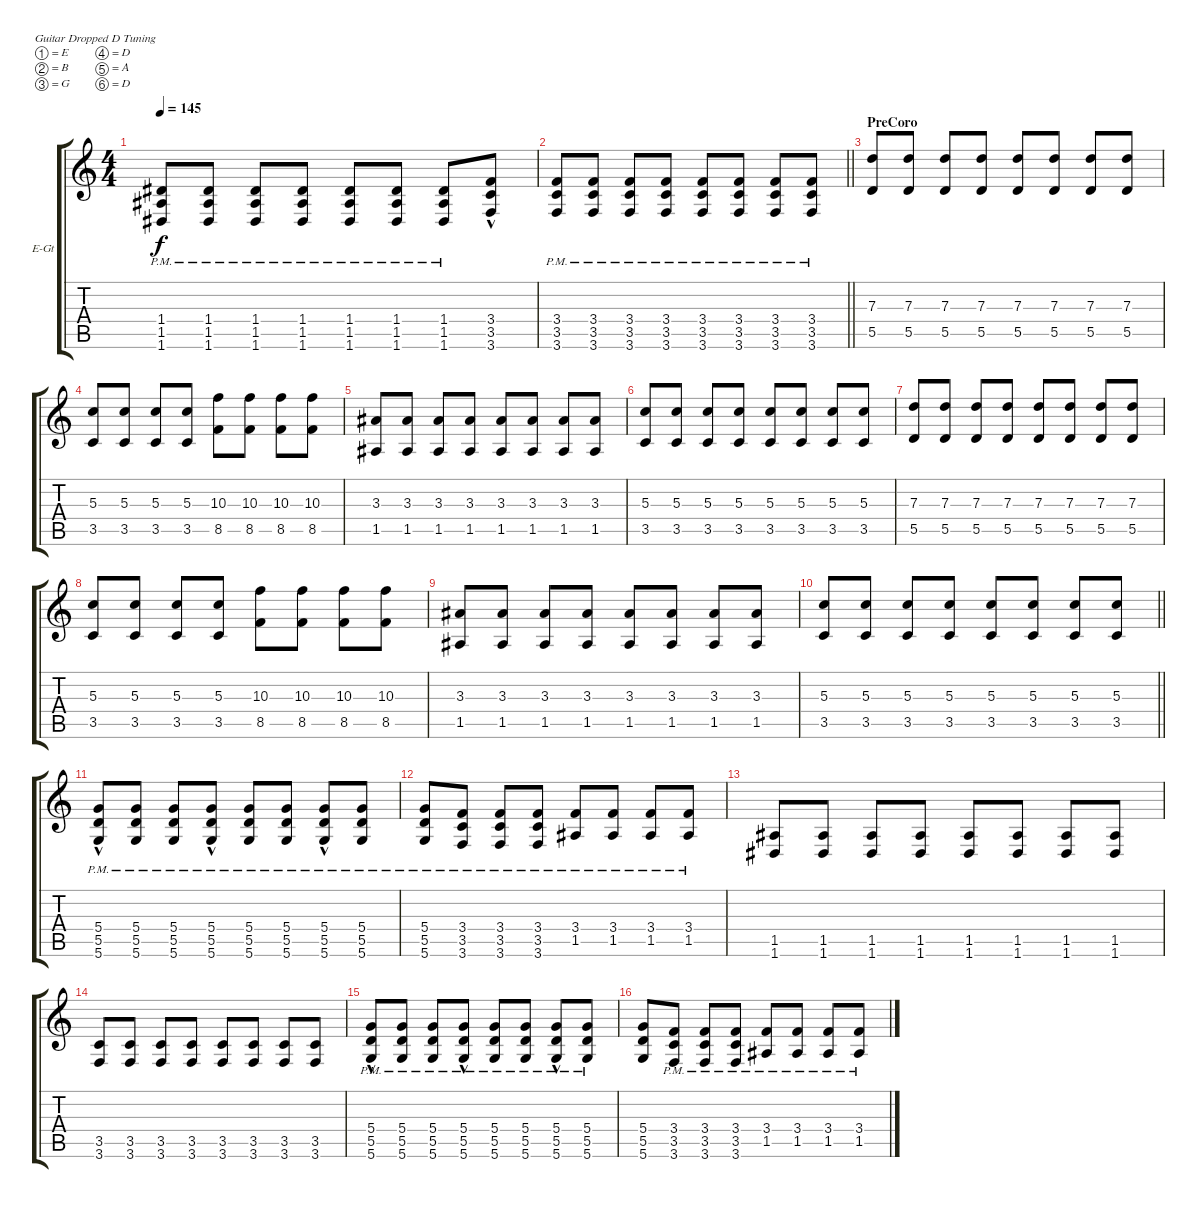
\bracketExtendMode groupsimilarinstruments
\firstSystemTrackNameOrientation horizontal
\otherSystemsTrackNameOrientation horizontal
\track ("Diego" "E-Gt") {instrument distortionguitar}
\staff {score tabs}
\tuning (E4 B3 G3 D3 A2 D2)
\ts (4 4)
\tempo 145
\clef g2
\ks c
(1.4{pm} 1.5{pm} 1.6{pm}).8{dy f} (1.4{pm} 1.5{pm} 1.6{pm}).8 (1.4{pm} 1.5{pm} 1.6{pm}).8 (1.4{pm} 1.5{pm} 1.6{pm}).8 (1.4{pm} 1.5{pm} 1.6{pm}).8 (1.4{pm} 1.5{pm} 1.6{pm}).8 (1.4{pm} 1.5{pm} 1.6{pm}).8 (3.4{hac} 3.5 3.6).8 |
\barLineRight lightlight
(3.4{pm} 3.5{pm} 3.6{pm}).8 (3.4{pm} 3.5{pm} 3.6{pm}).8 (3.4{pm} 3.5{pm} 3.6{pm}).8 (3.4{pm} 3.5{pm} 3.6{pm}).8 (3.4{pm} 3.5{pm} 3.6{pm}).8 (3.4{pm} 3.5{pm} 3.6{pm}).8 (3.4{pm} 3.5{pm} 3.6{pm}).8 (3.4{pm} 3.5{pm} 3.6{pm}).8 |
\section ("" "PreCoro")
(7.3 5.5).8 (7.3 5.5).8 (7.3 5.5).8 (7.3 5.5).8 (7.3 5.5).8 (7.3 5.5).8 (7.3 5.5).8 (7.3 5.5).8 |
(5.3 3.5).8 (5.3 3.5).8 (5.3 3.5).8 (5.3 3.5).8 (10.3 8.5).8 (10.3 8.5).8 (10.3 8.5).8 (10.3 8.5).8 |
(3.3 1.5).8 (3.3 1.5).8 (3.3 1.5).8 (3.3 1.5).8 (3.3 1.5).8 (3.3 1.5).8 (3.3 1.5).8 (3.3 1.5).8 |
(5.3 3.5).8 (5.3 3.5).8 (5.3 3.5).8 (5.3 3.5).8 (5.3 3.5).8 (5.3 3.5).8 (5.3 3.5).8 (5.3 3.5).8 |
(7.3 5.5).8 (7.3 5.5).8 (7.3 5.5).8 (7.3 5.5).8 (7.3 5.5).8 (7.3 5.5).8 (7.3 5.5).8 (7.3 5.5).8 |
(5.3 3.5).8 (5.3 3.5).8 (5.3 3.5).8 (5.3 3.5).8 (10.3 8.5).8 (10.3 8.5).8 (10.3 8.5).8 (10.3 8.5).8 |
(3.3 1.5).8 (3.3 1.5).8 (3.3 1.5).8 (3.3 1.5).8 (3.3 1.5).8 (3.3 1.5).8 (3.3 1.5).8 (3.3 1.5).8 |
\barLineRight lightlight
(5.3 3.5).8 (5.3 3.5).8 (5.3 3.5).8 (5.3 3.5).8 (5.3 3.5).8 (5.3 3.5).8 (5.3 3.5).8 (5.3 3.5).8 |
(5.4{hac pm} 5.5{hac pm} 5.6{hac pm}).8 (5.4{pm} 5.5{pm} 5.6{pm}).8 (5.4{pm} 5.5{pm} 5.6{pm}).8 (5.4{hac pm} 5.5{hac pm} 5.6{hac pm}).8 (5.4{pm} 5.5{pm} 5.6{pm}).8 (5.4{pm} 5.5{pm} 5.6{pm}).8 (5.4{hac pm} 5.5{hac pm} 5.6{hac pm}).8 (5.4{pm} 5.5{pm} 5.6{pm}).8 |
(5.4{pm} 5.5{pm} 5.6{pm}).8 (3.4{pm} 3.5{pm} 3.6{pm}).8 (3.4{pm} 3.5{pm} 3.6{pm}).8 (3.4{pm} 3.5{pm} 3.6{pm}).8 (3.4{pm} 1.5{pm}).8 (3.4{pm} 1.5{pm}).8 (3.4{pm} 1.5{pm}).8 (3.4{pm} 1.5{pm}).8 |
(1.5 1.6).8 (1.5 1.6).8 (1.5 1.6).8 (1.5 1.6).8 (1.5 1.6).8 (1.5 1.6).8 (1.5 1.6).8 (1.5 1.6).8 |
(3.5 3.6).8 (3.5 3.6).8 (3.5 3.6).8 (3.5 3.6).8 (3.5 3.6).8 (3.5 3.6).8 (3.5 3.6).8 (3.5 3.6).8 |
(5.4{hac pm} 5.5{hac pm} 5.6{hac pm}).8 (5.4{pm} 5.5{pm} 5.6{pm}).8 (5.4{pm} 5.5{pm} 5.6{pm}).8 (5.4{hac pm} 5.5{hac pm} 5.6{hac pm}).8 (5.4{pm} 5.5{pm} 5.6{pm}).8 (5.4{pm} 5.5{pm} 5.6{pm}).8 (5.4{hac pm} 5.5{hac pm} 5.6{hac pm}).8 (5.4{pm} 5.5{pm} 5.6{pm}).8 |
(5.4 5.5 5.6).8 (3.4{pm} 3.5{pm} 3.6{pm}).8 (3.4{pm} 3.5{pm} 3.6{pm}).8 (3.4{pm} 3.5{pm} 3.6{pm}).8 (3.4{pm} 1.5{pm}).8 (3.4{pm} 1.5{pm}).8 (3.4{pm} 1.5{pm}).8 (3.4{pm} 1.5{pm}).8
